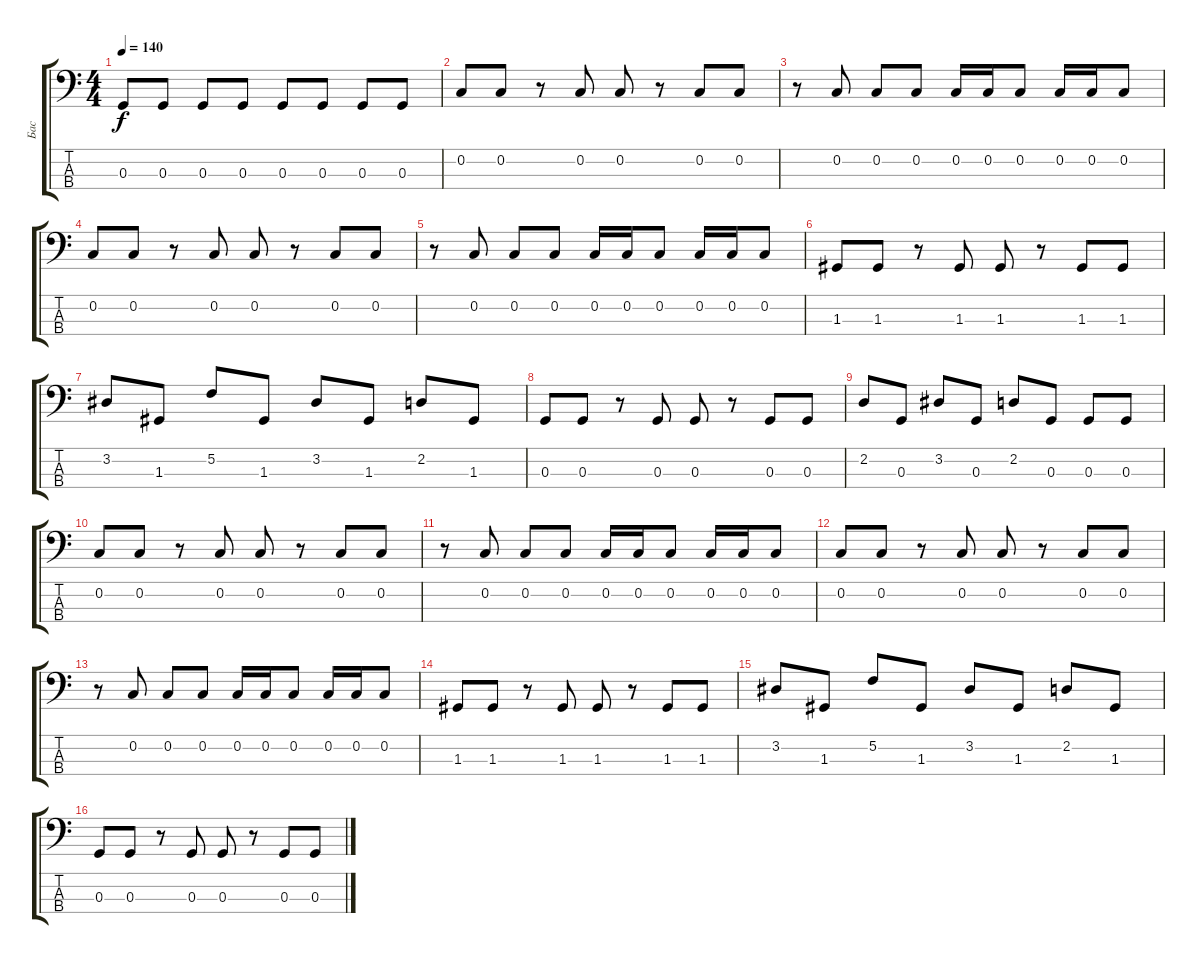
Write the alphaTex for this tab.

\track ("Бас" "Бас") {instrument electricbassfinger}
\staff {score tabs}
\tuning (F2 C2 G1 D1) {hide}
\ts (4 4)
\tempo 140
\clef f4
\ks c
0.3.8{dy f} 0.3.8 0.3.8 0.3.8 0.3.8 0.3.8 0.3.8 0.3.8 |
0.2.8 0.2.8 r.8 0.2.8 0.2.8 r.8 0.2.8 0.2.8 |
r.8 0.2.8 0.2.8 0.2.8 0.2.16 0.2.16 0.2.8 0.2.16 0.2.16 0.2.8 |
0.2.8 0.2.8 r.8 0.2.8 0.2.8 r.8 0.2.8 0.2.8 |
r.8 0.2.8 0.2.8 0.2.8 0.2.16 0.2.16 0.2.8 0.2.16 0.2.16 0.2.8 |
1.3.8 1.3.8 r.8 1.3.8 1.3.8 r.8 1.3.8 1.3.8 |
3.2.8 1.3.8 5.2.8 1.3.8 3.2.8 1.3.8 2.2.8 1.3.8 |
0.3.8 0.3.8 r.8 0.3.8 0.3.8 r.8 0.3.8 0.3.8 |
2.2.8 0.3.8 3.2.8 0.3.8 2.2.8 0.3.8 0.3.8 0.3.8 |
0.2.8 0.2.8 r.8 0.2.8 0.2.8 r.8 0.2.8 0.2.8 |
r.8 0.2.8 0.2.8 0.2.8 0.2.16 0.2.16 0.2.8 0.2.16 0.2.16 0.2.8 |
0.2.8 0.2.8 r.8 0.2.8 0.2.8 r.8 0.2.8 0.2.8 |
r.8 0.2.8 0.2.8 0.2.8 0.2.16 0.2.16 0.2.8 0.2.16 0.2.16 0.2.8 |
1.3.8 1.3.8 r.8 1.3.8 1.3.8 r.8 1.3.8 1.3.8 |
3.2.8 1.3.8 5.2.8 1.3.8 3.2.8 1.3.8 2.2.8 1.3.8 |
0.3.8 0.3.8 r.8 0.3.8 0.3.8 r.8 0.3.8 0.3.8
